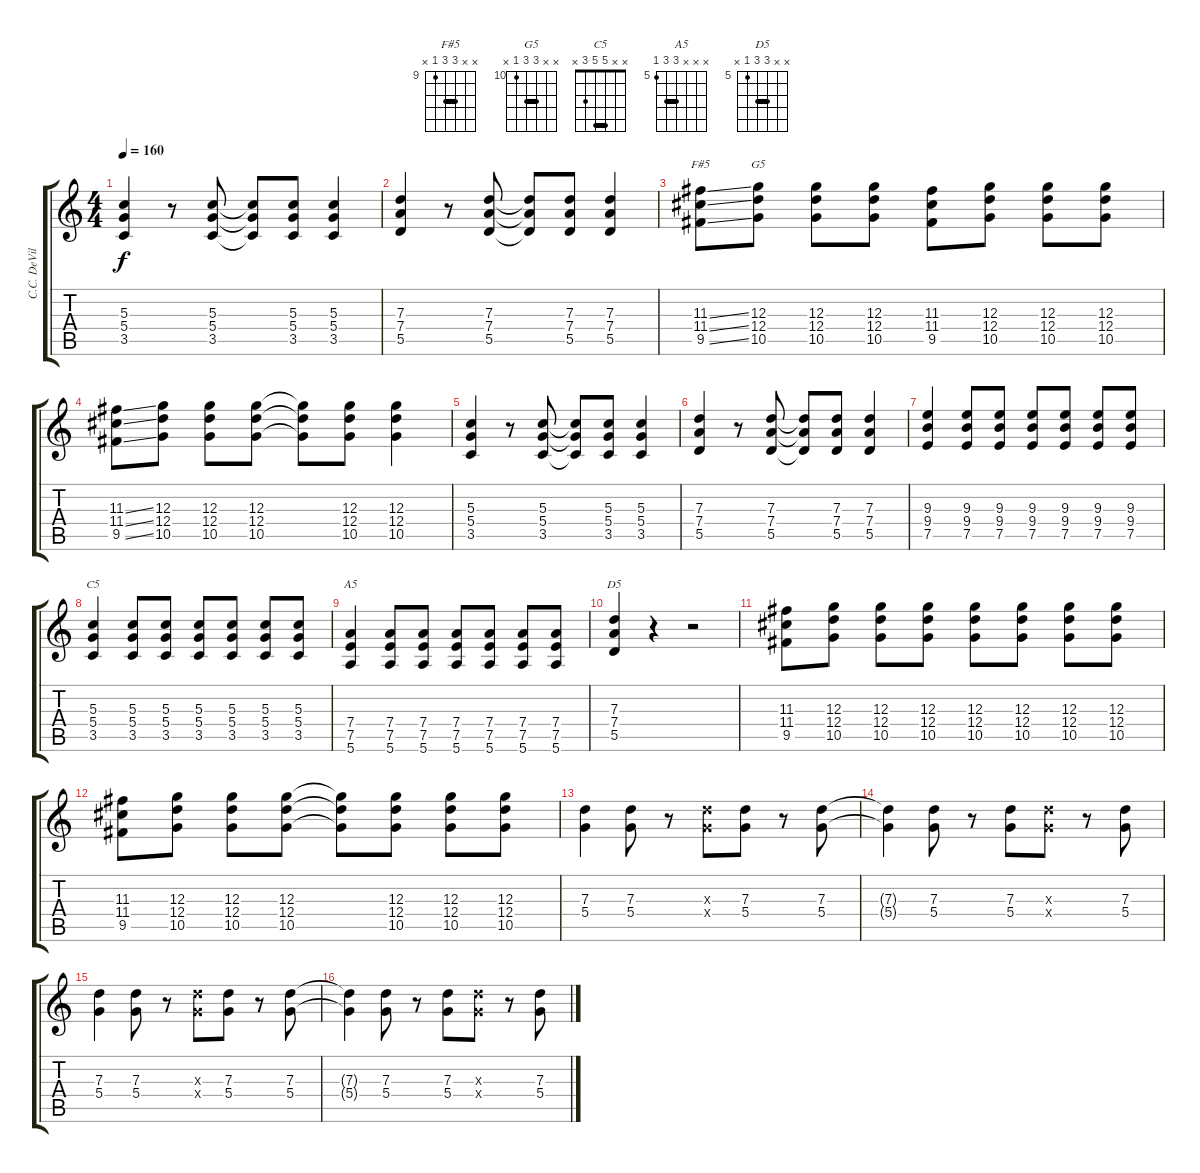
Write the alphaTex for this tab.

\track ("C.C. DeVille" "C.C. DeVil") {instrument distortionguitar}
\staff {score tabs}
\tuning (E4 B3 G3 D3 A2 E2) {hide}
\chord ("F#5" x x 11 11 9 x) {firstfret 9 barre 11}
\chord ("G5" x x 12 12 10 x) {firstfret 10 barre 12}
\chord ("C5" x x 5 5 3 x) {barre 5}
\chord ("A5" x x x 7 7 5) {firstfret 5 barre 7}
\chord ("D5" x x 7 7 5 x) {firstfret 5 barre 7}
\ts (4 4)
\tempo 160
\clef g2
\ks c
(5.3 5.4 3.5).4{dy f} r.8 (5.3 5.4 3.5).8 (5.3{t} 5.4{t} 3.5{t}).8 (5.3 5.4 3.5).8 (5.3 5.4 3.5).4 |
(7.3 7.4 5.5).4 r.8 (7.3 7.4 5.5).8 (7.3{t} 7.4{t} 5.5{t}).8 (7.3 7.4 5.5).8 (7.3 7.4 5.5).4 |
(11.3{ss} 11.4{ss} 9.5{ss}).8{ch "F#5"} (12.3 12.4 10.5).8{ch "G5"} (12.3 12.4 10.5).8 (12.3 12.4 10.5).8 (11.3 11.4 9.5).8 (12.3 12.4 10.5).8 (12.3 12.4 10.5).8 (12.3 12.4 10.5).8 |
(11.3{ss} 11.4{ss} 9.5{ss}).8 (12.3 12.4 10.5).8 (12.3 12.4 10.5).8 (12.3 12.4 10.5).8 (12.3{t} 12.4{t} 10.5{t}).8 (12.3 12.4 10.5).8 (12.3 12.4 10.5).4 |
(5.3 5.4 3.5).4 r.8 (5.3 5.4 3.5).8 (5.3{t} 5.4{t} 3.5{t}).8 (5.3 5.4 3.5).8 (5.3 5.4 3.5).4 |
(7.3 7.4 5.5).4 r.8 (7.3 7.4 5.5).8 (7.3{t} 7.4{t} 5.5{t}).8 (7.3 7.4 5.5).8 (7.3 7.4 5.5).4 |
(9.3 9.4 7.5).4 (9.3 9.4 7.5).8 (9.3 9.4 7.5).8 (9.3 9.4 7.5).8 (9.3 9.4 7.5).8 (9.3 9.4 7.5).8 (9.3 9.4 7.5).8 |
(5.3 5.4 3.5).4{ch "C5"} (5.3 5.4 3.5).8 (5.3 5.4 3.5).8 (5.3 5.4 3.5).8 (5.3 5.4 3.5).8 (5.3 5.4 3.5).8 (5.3 5.4 3.5).8 |
(7.4 7.5 5.6).4{ch "A5"} (7.4 7.5 5.6).8 (7.4 7.5 5.6).8 (7.4 7.5 5.6).8 (7.4 7.5 5.6).8 (7.4 7.5 5.6).8 (7.4 7.5 5.6).8 |
(7.3 7.4 5.5).4{ch "D5"} r.4 r.2 |
(11.3 11.4 9.5).8 (12.3 12.4 10.5).8 (12.3 12.4 10.5).8 (12.3 12.4 10.5).8 (12.3 12.4 10.5).8 (12.3 12.4 10.5).8 (12.3 12.4 10.5).8 (12.3 12.4 10.5).8 |
(11.3 11.4 9.5).8 (12.3 12.4 10.5).8 (12.3 12.4 10.5).8 (12.3 12.4 10.5).8 (12.3{t} 12.4{t} 10.5{t}).8 (12.3 12.4 10.5).8 (12.3 12.4 10.5).8 (12.3 12.4 10.5).8 |
(7.3 5.4).4 (7.3 5.4).8 r.8 (7.3{x} 5.4{x}).8 (7.3 5.4).8 r.8 (7.3 5.4).8 |
(7.3{t} 5.4{t}).4 (7.3 5.4).8 r.8 (7.3 5.4).8 (7.3{x} 5.4{x}).8 r.8 (7.3 5.4).8 |
(7.3 5.4).4 (7.3 5.4).8 r.8 (7.3{x} 5.4{x}).8 (7.3 5.4).8 r.8 (7.3 5.4).8 |
(7.3{t} 5.4{t}).4 (7.3 5.4).8 r.8 (7.3 5.4).8 (7.3{x} 5.4{x}).8 r.8 (7.3 5.4).8
